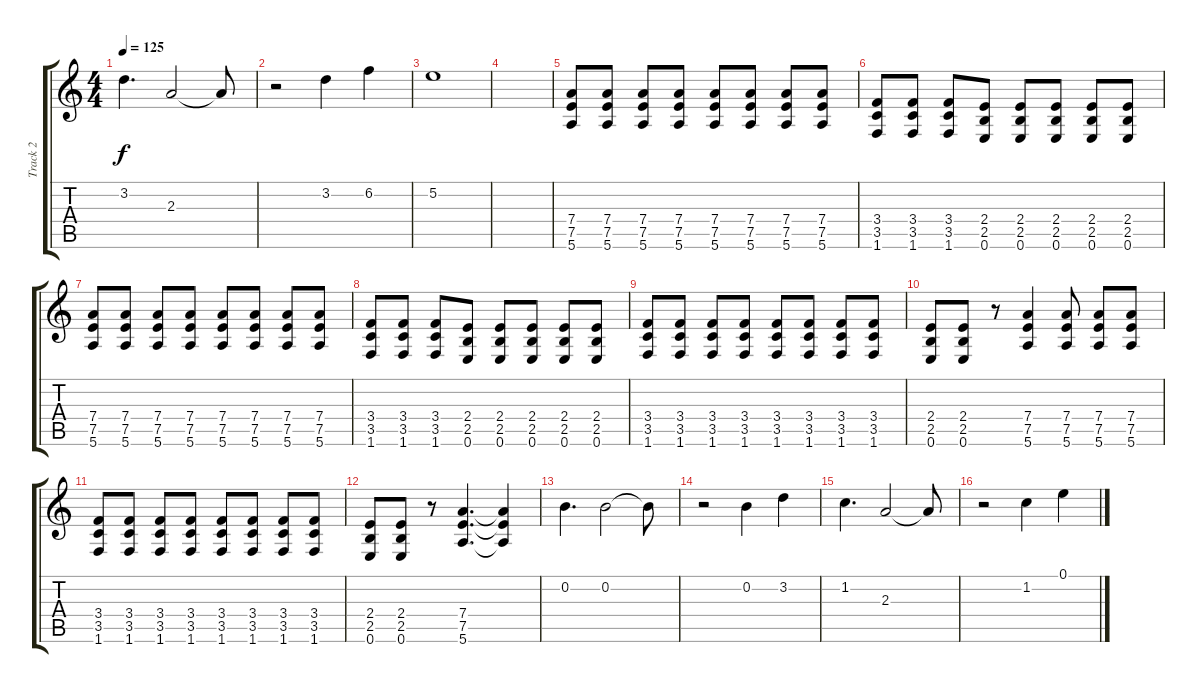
\track ("Track 2" "Track 2") {instrument overdrivenguitar}
\staff {score tabs}
\tuning (E4 B3 G3 D3 A2 E2) {hide}
\ts (4 4)
\tempo 125
\clef g2
\ks c
3.2.4{d dy f} 2.3.2 2.3{t}.8 |
r.2 3.2.4 6.2.4 |
5.2.1 |
|
(7.4 7.5 5.6).8{instrument overdrivenguitar} (7.4 7.5 5.6).8 (7.4 7.5 5.6).8 (7.4 7.5 5.6).8 (7.4 7.5 5.6).8 (7.4 7.5 5.6).8 (7.4 7.5 5.6).8 (7.4 7.5 5.6).8 |
(3.4 3.5 1.6).8 (3.4 3.5 1.6).8 (3.4 3.5 1.6).8 (2.4 2.5 0.6).8 (2.4 2.5 0.6).8 (2.4 2.5 0.6).8 (2.4 2.5 0.6).8 (2.4 2.5 0.6).8 |
(7.4 7.5 5.6).8{instrument overdrivenguitar} (7.4 7.5 5.6).8 (7.4 7.5 5.6).8 (7.4 7.5 5.6).8 (7.4 7.5 5.6).8 (7.4 7.5 5.6).8 (7.4 7.5 5.6).8 (7.4 7.5 5.6).8 |
(3.4 3.5 1.6).8 (3.4 3.5 1.6).8 (3.4 3.5 1.6).8 (2.4 2.5 0.6).8 (2.4 2.5 0.6).8 (2.4 2.5 0.6).8 (2.4 2.5 0.6).8 (2.4 2.5 0.6).8 |
(3.4 3.5 1.6).8 (3.4 3.5 1.6).8 (3.4 3.5 1.6).8 (3.4 3.5 1.6).8 (3.4 3.5 1.6).8 (3.4 3.5 1.6).8 (3.4 3.5 1.6).8 (3.4 3.5 1.6).8 |
(2.4 2.5 0.6).8 (2.4 2.5 0.6).8 r.8 (7.4 7.5 5.6).4 (7.4 7.5 5.6).8 (7.4 7.5 5.6).8 (7.4 7.5 5.6).8 |
(3.4 3.5 1.6).8 (3.4 3.5 1.6).8 (3.4 3.5 1.6).8 (3.4 3.5 1.6).8 (3.4 3.5 1.6).8 (3.4 3.5 1.6).8 (3.4 3.5 1.6).8 (3.4 3.5 1.6).8 |
(2.4 2.5 0.6).8 (2.4 2.5 0.6).8 r.8 (7.4 7.5 5.6).4{d} (7.4{t} 7.5{t} 5.6{t}).4 |
0.2.4{d volume 16 instrument electricguitarjazz} 0.2.2 0.2{t}.8 |
r.2 0.2.4 3.2.4 |
1.2.4{d} 2.3.2 2.3{t}.8 |
r.2 1.2.4 0.1.4
